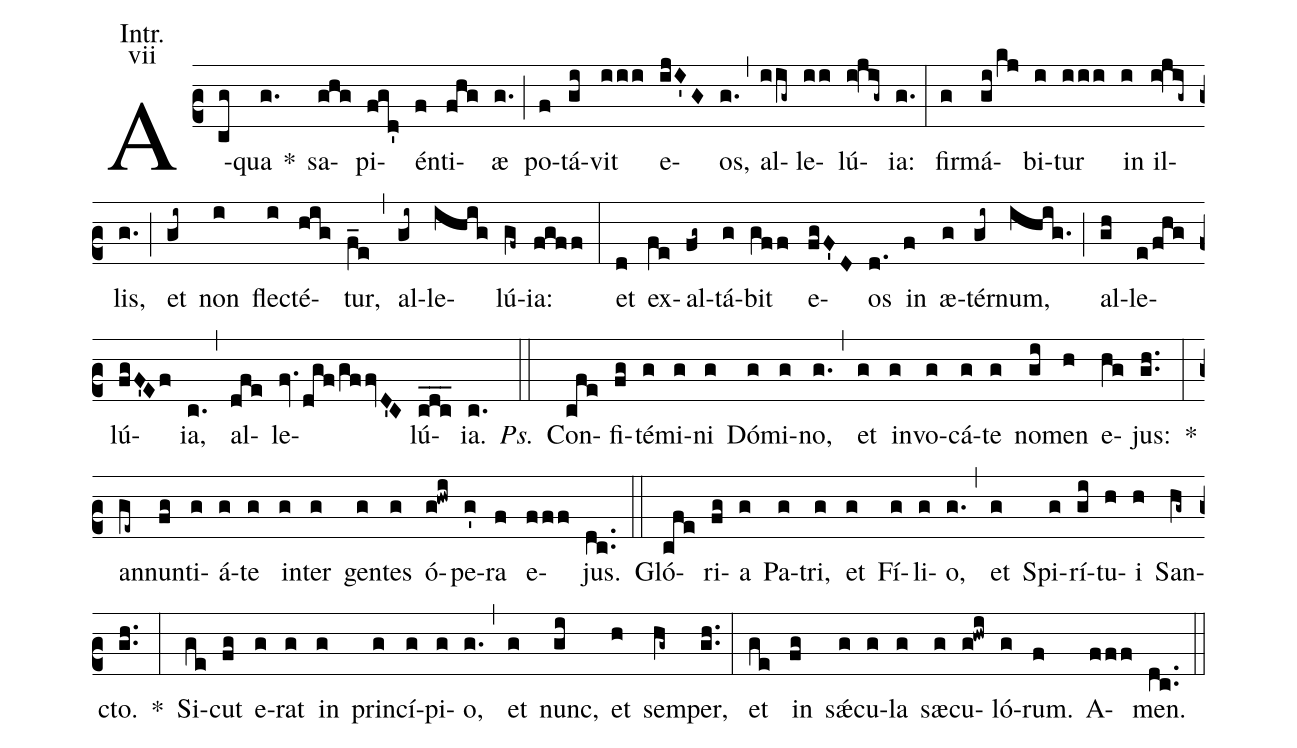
office-part: Introitus;
mode: 7;
annotation: Intr.;
annotation: vii;
%%
(c2) A(cg)qua(g.) *() sa(ghg)pi(fgd')én(f)ti(fhg)æ(g.) (;) po(f)tá(gi)vit(iii) e(ijI'G)os,(g.) (,) al(iig~)le(ii)lú(i!jig~)ia:(g.) (:) fir(g)má(gi/kj)bi(i)tur(iii) in(i) il(i!jig~)lis,(g.) (;) et(gi~) non(i) flec(i)té(hig)tur,(f_e) (,) al(gi~)le(ihig)lú(gf~)ia:(fgff) (:) et(d) ex(fe)al(fg~)tá(g)bit(gff) e(fgF'D)os(d.) in(f) æ(g)tér(gi~)num,(ihig.) (;) al(gh)le(e/fhg)lú(fgF'Ef)ia,(c.) (,) al(dfe)le(fv.dgf/gffvD'C)lú(cdc___)ia.(c.) <i>Ps.</i>(::) Con(cfe)fi(fg)té(g)mi(g)ni(g) Dó(g)mi(g)no,(g.) (,) et(g) in(g)vo(g)cá(g)te(g) no(gi)men(h) e(hg)jus:(gh..) *(:) an(ge~)nun(fg)ti(g)á(g)te(g) in(g)ter(g) gen(g)tes(g) ó(g!hwi)pe(g')ra(f) e(fff)jus.(dc..) (::) Gló(cfe)ri(fg)a(g) Pa(g)tri,(g) et(g) Fí(g)li(g)o,(g.) (,) et(g) Spi(g)rí(gi)tu(h)i(h) San(hg~)cto.(gh..) *(:) Si(ge)cut(fg) e(g)rat(g) in(g) prin(g)cí(g)pi(g)o,(g.) (,) et(g) nunc,(gi) et(h) sem(hg~)per,(gh..) (:) et(ge) in(fg) s{<sp>'ae</sp>}(g)cu(g)la(g) sæ(g)cu(g!hwi)ló(g)rum.(f) A(fff)men.(dc..) (::)
